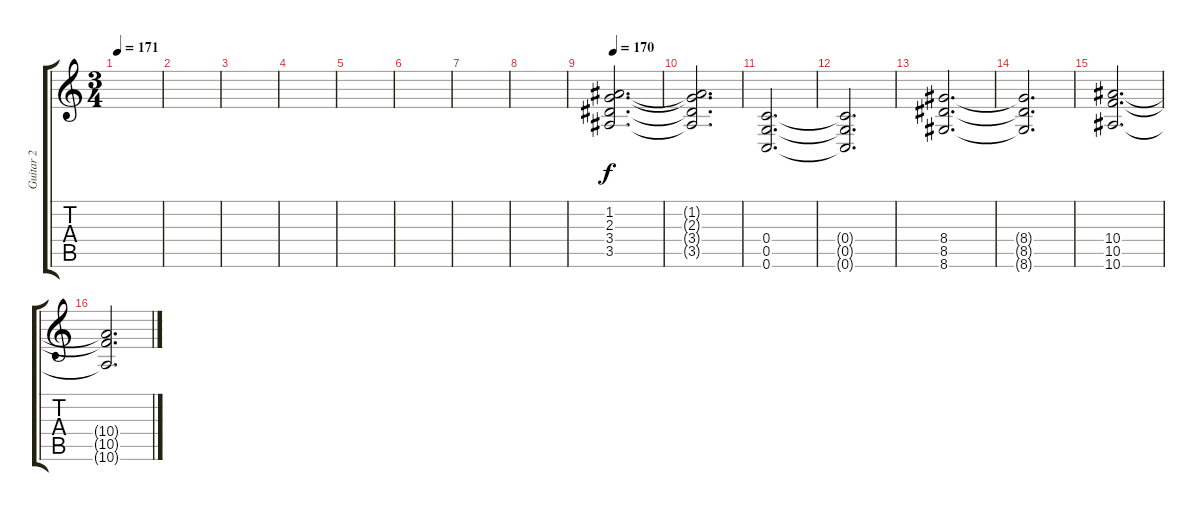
\track ("Guitar 2" "Guitar 2") {instrument distortionguitar}
\staff {score tabs}
\tuning (D4 A3 F3 C3 G2 C2) {hide}
\ts (3 4)
\tempo 171
\clef g2
\ks c
|
|
|
|
|
|
|
|
\tempo 170
(1.2 2.3 3.4 3.5).2{d} |
(1.2{t} 2.3{t} 3.4{t} 3.5{t}).2{d} |
(0.4 0.5 0.6).2{d} |
(0.4{t} 0.5{t} 0.6{t}).2{d} |
(8.4 8.5 8.6).2{d} |
(8.4{t} 8.5{t} 8.6{t}).2{d} |
(10.4 10.5 10.6).2{d} |
(10.4{t} 10.5{t} 10.6{t}).2{d}
